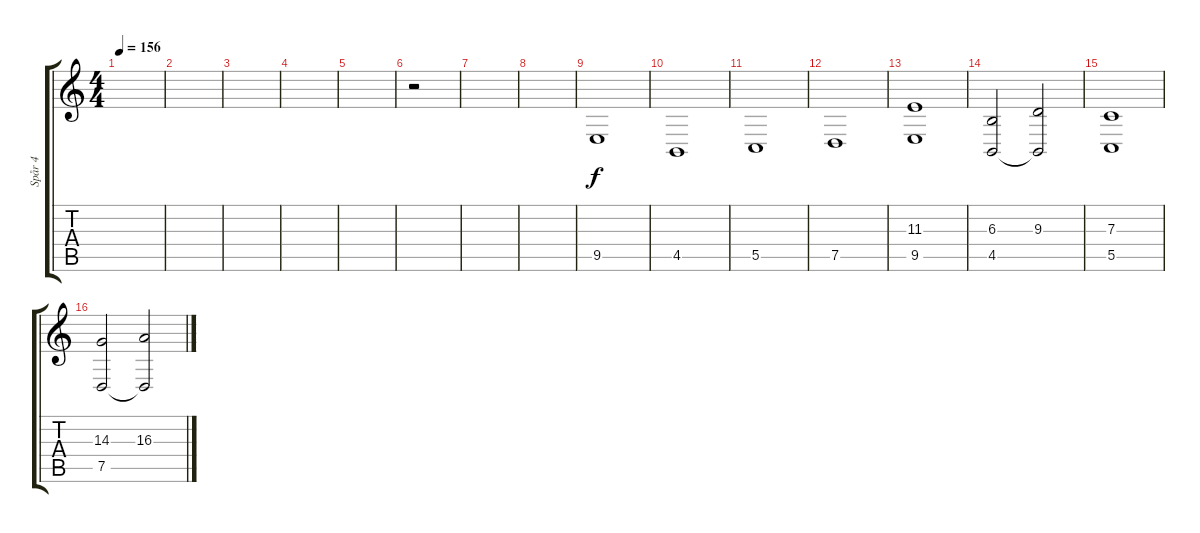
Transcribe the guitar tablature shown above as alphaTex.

\track ("Spår 4" "Spår 4") {instrument stringensemble1}
\staff {score tabs}
\tuning (D4 A3 F3 C3 G2 C2) {hide}
\ts (4 4)
\tempo 156
\clef g2
\ks c
|
|
|
|
|
r.2 |
|
|
9.5.1 |
4.5.1 |
5.5.1 |
7.5.1 |
(11.3 9.5).1 |
(6.3 4.5).2 (9.3 4.5{t}).2 |
(7.3 5.5).1 |
(14.3 7.5).2 (16.3 7.5{t}).2
